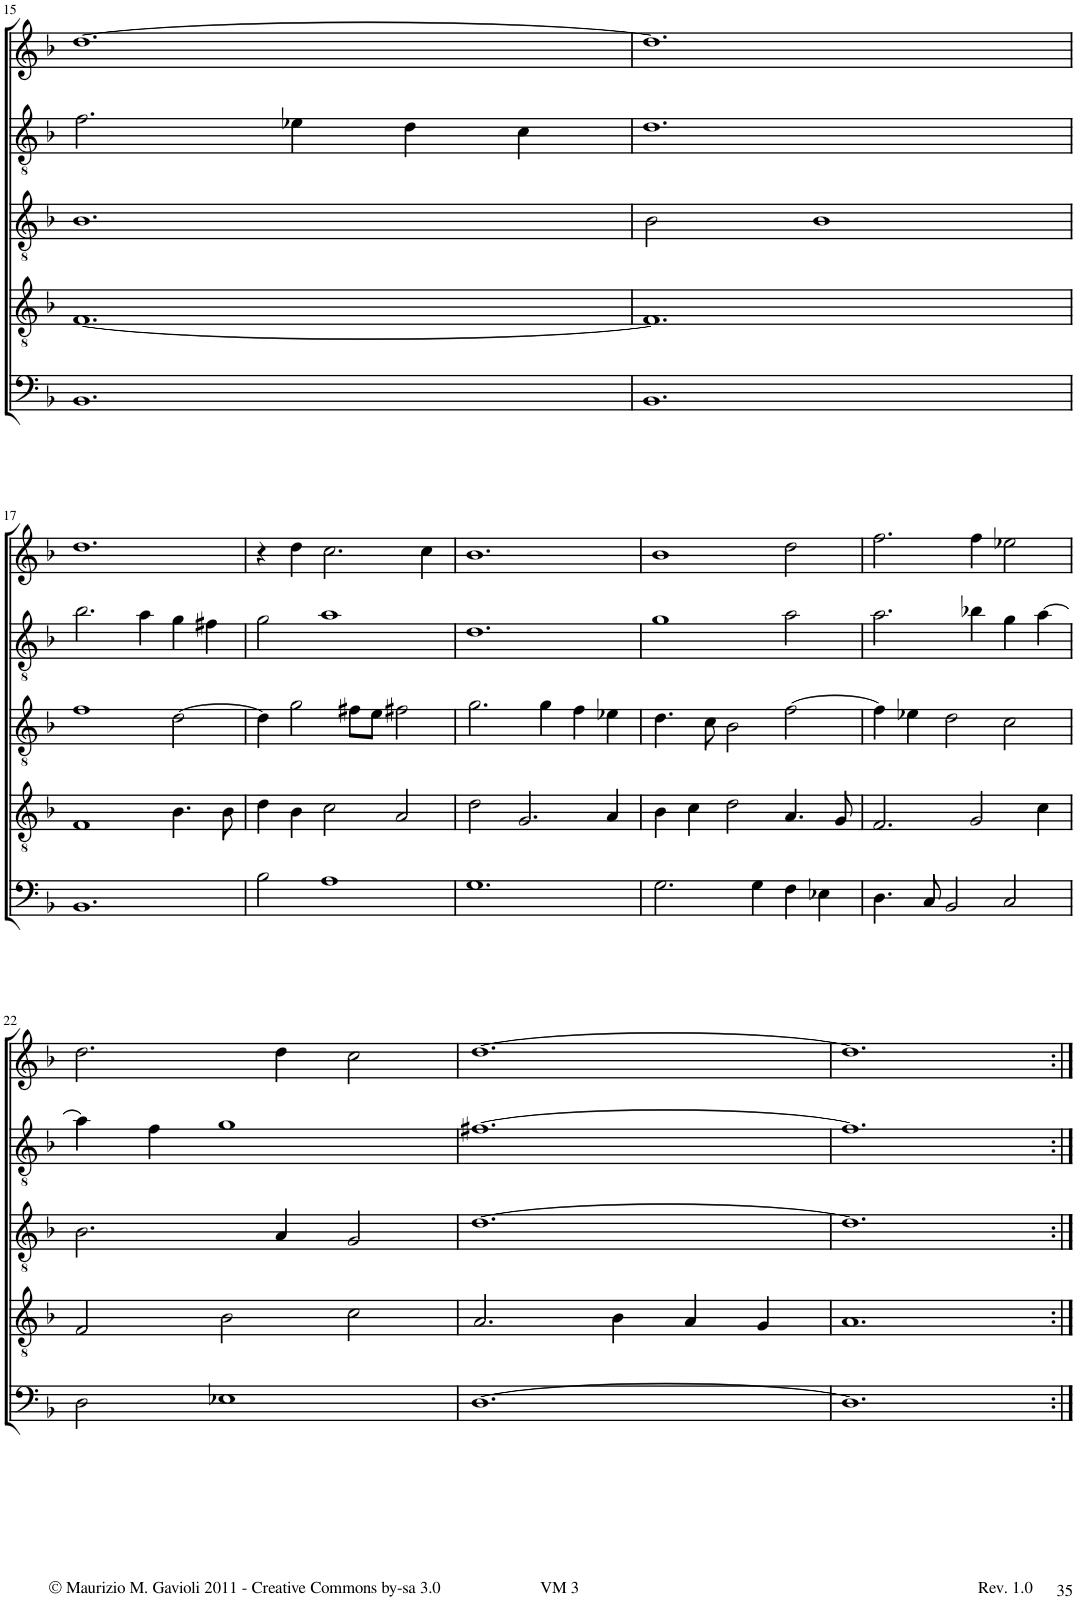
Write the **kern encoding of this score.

**kern	**kern	**kern	**kern	**kern
*part5	*part4	*part3	*part2	*part1
*staff5	*staff4	*staff3	*staff2	*staff1
*I"Trombone	*I"Trombone	*I"Trombone	*I"C Trumpet	*I"C Trumpet
*I'Trb	*I'Trb	*I'Trb	*I'Tpt	*I'Tpt
!!LO:PB:g=z
*clefF4	*clefGv2	*clefGv2	*clefGv2	*clefG2
*k[b-]	*k[b-]	*k[b-]	*k[b-]	*k[b-]
*M3/2	*M3/2	*M3/2	*M3/2	*M3/2
=15	=15	=15	=15	=15
1.BB-	[1.F	1.B-	2.f\	[1.dd
.	.	.	4e-X\	.
.	.	.	4d\	.
.	.	.	4c\	.
=16	=16	=16	=16	=16
1.BB-	1.F]	2B-\	1.d	1.dd]
.	.	1B-	.	.
!!LO:LB:g=z
=17	=17	=17	=17	=17
1.BB-	1F	1f	2.b-\	1.dd
.	.	.	4a\	.
.	4.B-\	[2d\	4g\	.
.	.	.	4f#X\	.
.	8B-\	.	.	.
=18	=18	=18	=18	=18
2B-\	4d\	4d\]	2g\	4r
.	4B-\	2g\	.	4dd\
1A	2c\	.	1a	2.cc\
.	.	8f#X\L	.	.
.	.	8e\J	.	.
.	2A/	2f#X\	.	.
.	.	.	.	4cc\
=19	=19	=19	=19	=19
1.G	2d\	2.g\	1.d	1.b-
.	2.G/	.	.	.
.	.	4g\	.	.
.	.	4f\	.	.
.	4A/	4e-X\	.	.
=20	=20	=20	=20	=20
2.G\	4B-\	4.d\	1g	1b-
.	4c\	.	.	.
.	.	8c\	.	.
.	2d\	2B-\	.	.
4G\	.	.	.	.
4F\	4.A/	[2f\	2a\	2dd\
4E-X\	.	.	.	.
.	8G/	.	.	.
=21	=21	=21	=21	=21
4.D\	2.F/	4f\]	2.a\	2.ff\
.	.	4e-X\	.	.
8C/	.	.	.	.
2BB-/	.	2d\	.	.
.	2G/	.	4b-X\	4ff\
2C/	.	2c\	4g\	2ee-X\
.	4c\	.	[4a\	.
!!LO:LB:g=z
=22	=22	=22	=22	=22
2D\	2F/	2.B-\	4a\]	2.dd\
.	.	.	4f\	.
1E-X	2B-\	.	1g	.
.	.	4A/	.	4dd\
.	2c\	2G/	.	2cc\
=23	=23	=23	=23	=23
[1.D	2.A/	[1.d	[1.f#X	[1.dd
.	4B-\	.	.	.
.	4A/	.	.	.
.	4G/	.	.	.
=24	=24	=24	=24	=24
1.D]	1.A	1.d]	1.f#]	1.dd]
=:|!	=:|!	=:|!	=:|!	=:|!
*-	*-	*-	*-	*-
